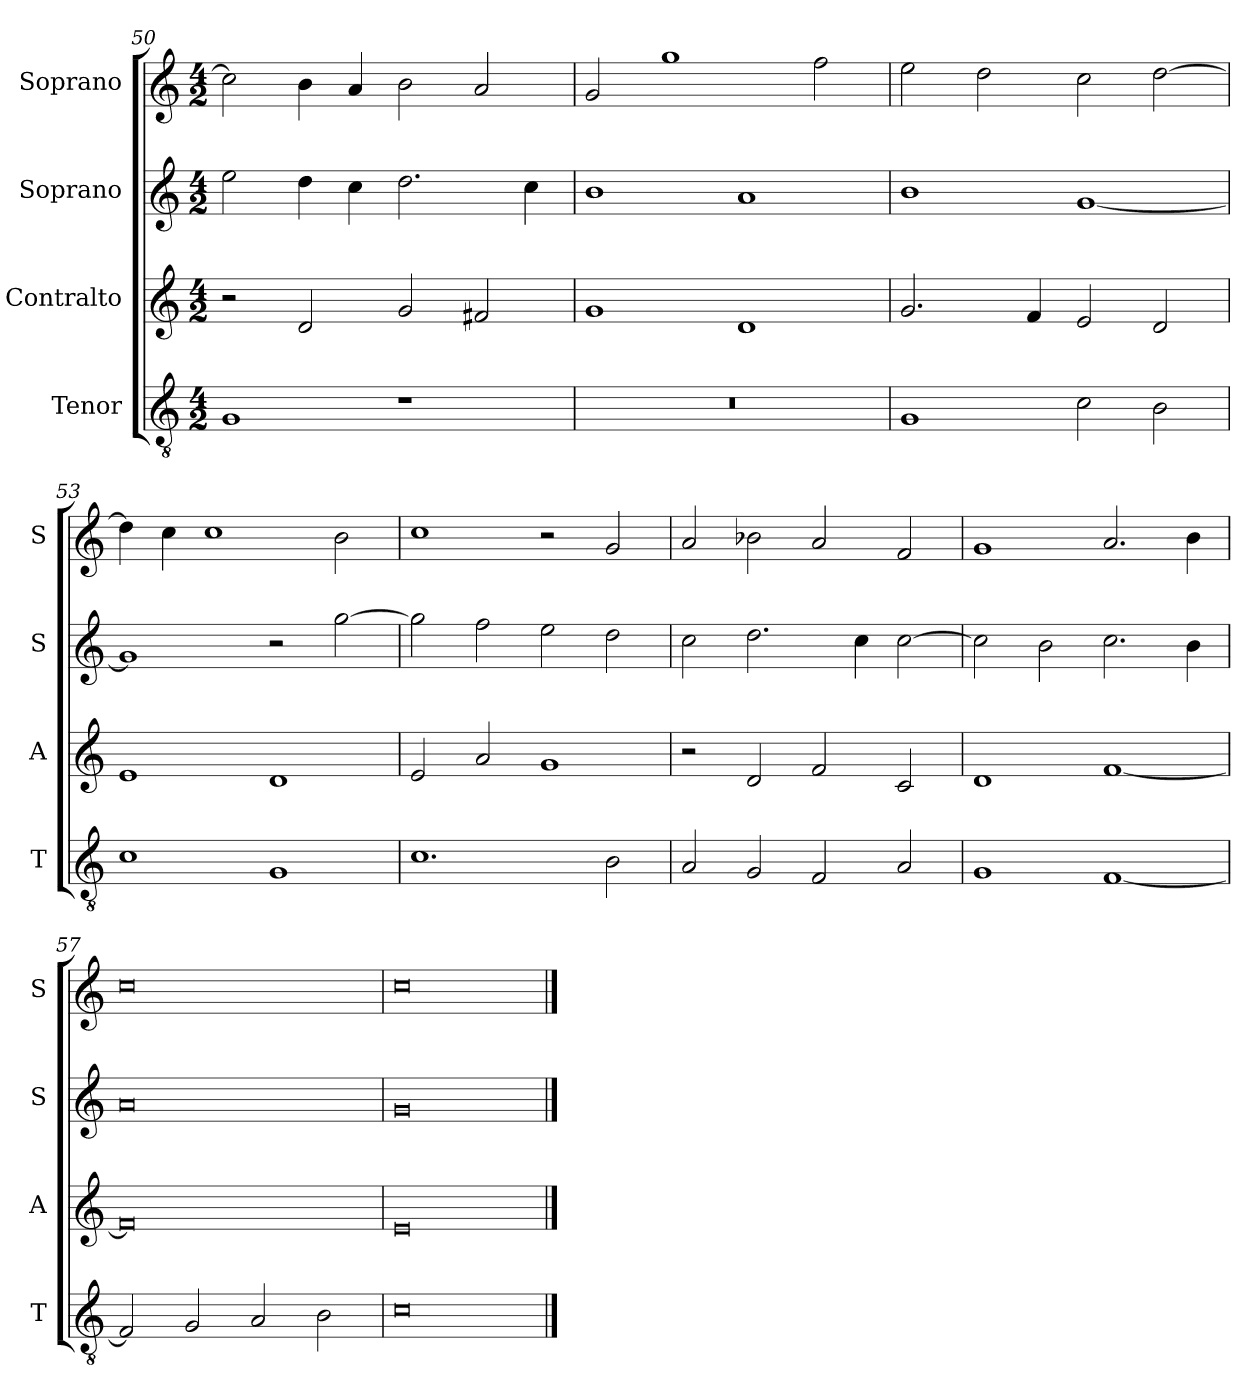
**kern	**kern	**kern	**kern
*part4	*part3	*part2	*part1
*staff4	*staff3	*staff2	*staff1
*I"Tenor	*I"Contralto	*I"Soprano	*I"Soprano
*I'T	*I'A	*I'S	*I'S
*clefGv2	*clefG2	*clefG2	*clefG2
*k[]	*k[]	*k[]	*k[]
*G:mix	*G:mix	*G:mix	*G:mix
*M4/2	*M4/2	*M4/2	*M4/2
=50	=50	=50	=50
1G	2r	2ee	2cc]
.	2d	4dd	4b
.	.	4cc	4a
1r	2g	2.dd	2b
.	2f#X	.	2a
.	.	4cc	.
=51	=51	=51	=51
0r	1g	1b	2g
.	.	.	1gg
.	1d	1a	.
.	.	.	2ff
=52	=52	=52	=52
1G	2.g	1b	2ee
.	.	.	2dd
.	4f	.	.
2c	2e	[1g	2cc
2B	2d	.	[2dd
=53	=53	=53	=53
1c	1e	1g]	4dd]
.	.	.	4cc
.	.	.	1cc
1G	1d	2r	.
.	.	[2gg	2b
=54	=54	=54	=54
1.c	2e	2gg]	1cc
.	2a	2ff	.
.	1g	2ee	2r
2B	.	2dd	2g
=55	=55	=55	=55
2A	2r	2cc	2a
2G	2d	2.dd	2b-X
2F	2f	.	2a
.	.	4cc	.
2A	2c	[2cc	2f
=56	=56	=56	=56
1G	1d	2cc]	1g
.	.	2b	.
[1F	[1f	2.cc	2.a
.	.	4b	4b
=57	=57	=57	=57
2F]	0f]	0a	0cc
2G	.	.	.
2A	.	.	.
2B	.	.	.
=58	=58	=58	=58
0c	0e	0g	0cc
==	==	==	==
*-	*-	*-	*-
